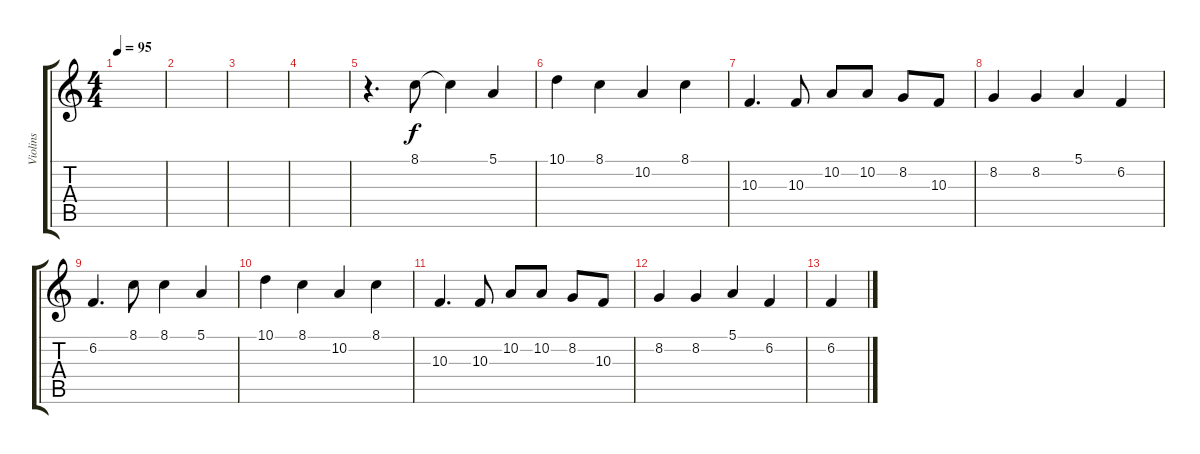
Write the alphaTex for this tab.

\track ("Violins" "Violins") {instrument stringensemble1}
\staff {score tabs}
\tuning (E4 B3 G3 D3 A2 E2) {hide}
\ts (4 4)
\tempo 95
\clef g2
\ks c
|
|
|
|
r.4{d} 8.1.8 8.1{t}.4 5.1.4 |
10.1.4 8.1.4 10.2.4 8.1.4 |
10.3.4{d} 10.3.8 10.2.8 10.2.8 8.2.8 10.3.8 |
8.2.4 8.2.4 5.1.4 6.2.4 |
6.2.4{d} 8.1.8 8.1.4 5.1.4 |
10.1.4 8.1.4 10.2.4 8.1.4 |
10.3.4{d} 10.3.8 10.2.8 10.2.8 8.2.8 10.3.8 |
8.2.4 8.2.4 5.1.4 6.2.4 |
6.2.4
